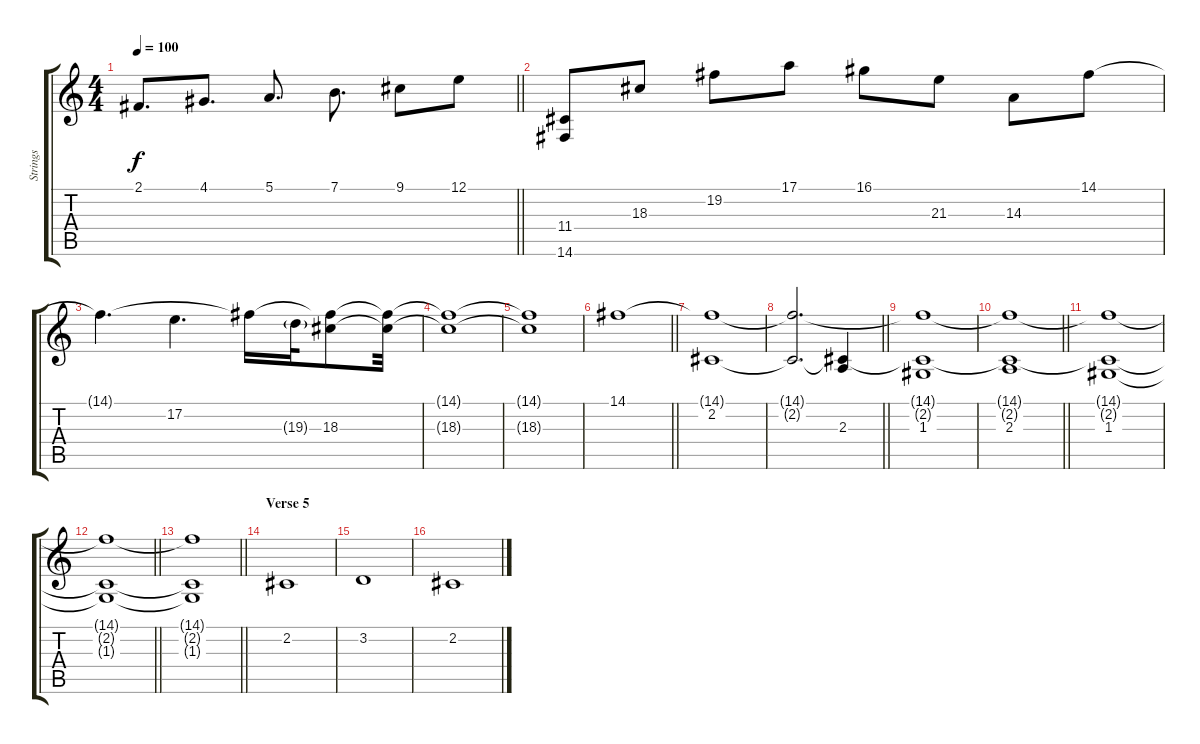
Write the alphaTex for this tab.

\track ("Strings" "Strings") {instrument stringensemble2}
\staff {score tabs}
\tuning (E4 B3 G3 D3 A2 E2) {hide}
\ts (4 4)
\tempo 100
\clef g2
\barLineRight lightlight
\ks c
2.1.8{d dy f} 4.1.8{d} 5.1.8{d} 7.1.8{d} 9.1.8 12.1.8 |
(11.4 14.6).8 18.3.8 19.2.8 17.1.8 16.1.8 21.3.8 14.3.8 14.1.8 |
14.1{t}.4{d} 17.2.4{d} 14.1{t}.16 19.3{g}.32 (14.1{t} 18.3).8 (14.1{t} 18.3{t}).32 |
(14.1{t} 18.3{t}).1 |
(14.1{t} 18.3{t}).1 |
\barLineRight lightlight
14.1.1{volume 11} |
(14.1{t} 2.2).1 |
\barLineRight lightlight
(14.1{t} 2.2{t}).2{d} (2.2{t} 2.3).4 |
(14.1{t} 2.2{t} 1.3).1 |
\barLineRight lightlight
(14.1{t} 2.2{t} 2.3).1 |
(14.1{t} 2.2{t} 1.3).1 |
\barLineRight lightlight
(14.1{t} 2.2{t} 1.3{t}).1 |
\barLineRight lightlight
(14.1{t} 2.2{t} 1.3{t}).1 |
\section ("" "Verse 5")
2.2.1 |
3.2.1 |
2.2.1
